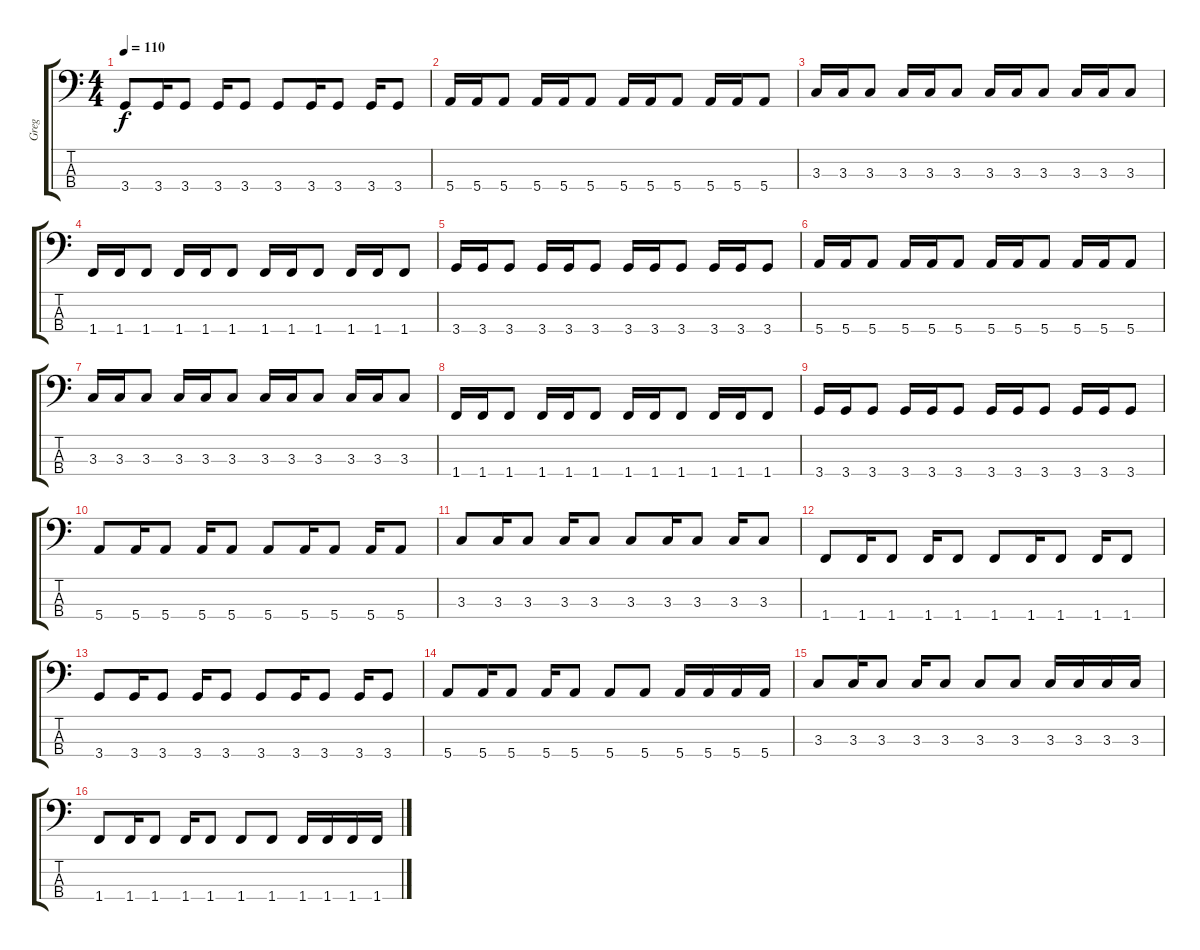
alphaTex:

\track ("Greg" "Greg") {instrument electricbassfinger}
\staff {score tabs}
\tuning (G2 D2 A1 E1) {hide}
\ts (4 4)
\tempo 110
\clef f4
\ks c
3.4.8{dy f} 3.4.16 3.4.8 3.4.16 3.4.8 3.4.8 3.4.16 3.4.8 3.4.16 3.4.8 |
5.4.16 5.4.16 5.4.8 5.4.16 5.4.16 5.4.8 5.4.16 5.4.16 5.4.8 5.4.16 5.4.16 5.4.8 |
3.3.16 3.3.16 3.3.8 3.3.16 3.3.16 3.3.8 3.3.16 3.3.16 3.3.8 3.3.16 3.3.16 3.3.8 |
1.4.16 1.4.16 1.4.8 1.4.16 1.4.16 1.4.8 1.4.16 1.4.16 1.4.8 1.4.16 1.4.16 1.4.8 |
3.4.16 3.4.16 3.4.8 3.4.16 3.4.16 3.4.8 3.4.16 3.4.16 3.4.8 3.4.16 3.4.16 3.4.8 |
5.4.16 5.4.16 5.4.8 5.4.16 5.4.16 5.4.8 5.4.16 5.4.16 5.4.8 5.4.16 5.4.16 5.4.8 |
3.3.16 3.3.16 3.3.8 3.3.16 3.3.16 3.3.8 3.3.16 3.3.16 3.3.8 3.3.16 3.3.16 3.3.8 |
1.4.16 1.4.16 1.4.8 1.4.16 1.4.16 1.4.8 1.4.16 1.4.16 1.4.8 1.4.16 1.4.16 1.4.8 |
3.4.16 3.4.16 3.4.8 3.4.16 3.4.16 3.4.8 3.4.16 3.4.16 3.4.8 3.4.16 3.4.16 3.4.8 |
5.4.8 5.4.16 5.4.8 5.4.16 5.4.8 5.4.8 5.4.16 5.4.8 5.4.16 5.4.8 |
3.3.8 3.3.16 3.3.8 3.3.16 3.3.8 3.3.8 3.3.16 3.3.8 3.3.16 3.3.8 |
1.4.8 1.4.16 1.4.8 1.4.16 1.4.8 1.4.8 1.4.16 1.4.8 1.4.16 1.4.8 |
3.4.8 3.4.16 3.4.8 3.4.16 3.4.8 3.4.8 3.4.16 3.4.8 3.4.16 3.4.8 |
5.4.8 5.4.16 5.4.8 5.4.16 5.4.8 5.4.8 5.4.8 5.4.16 5.4.16 5.4.16 5.4.16 |
3.3.8 3.3.16 3.3.8 3.3.16 3.3.8 3.3.8 3.3.8 3.3.16 3.3.16 3.3.16 3.3.16 |
1.4.8 1.4.16 1.4.8 1.4.16 1.4.8 1.4.8 1.4.8 1.4.16 1.4.16 1.4.16 1.4.16
